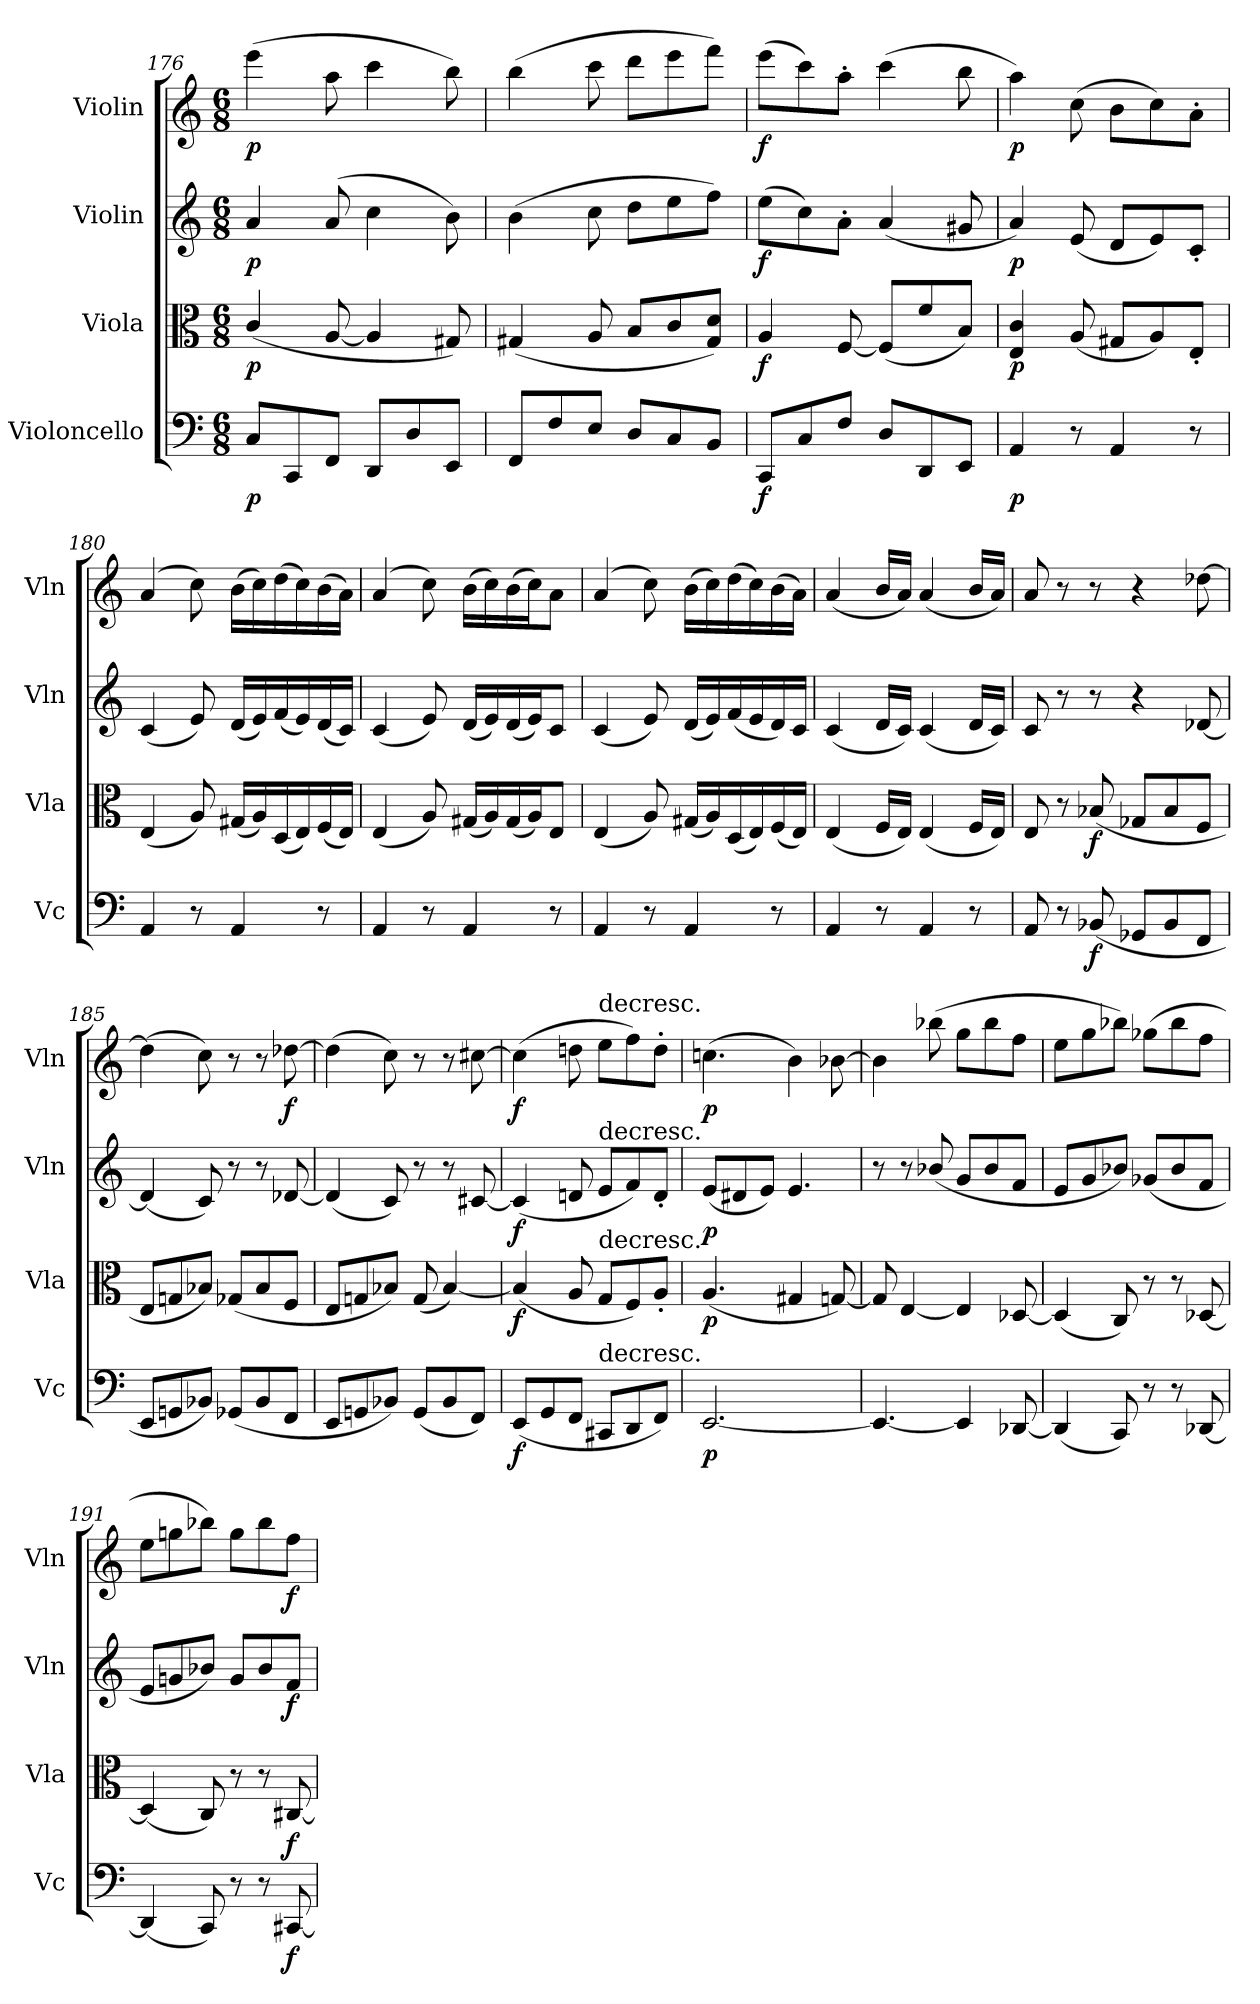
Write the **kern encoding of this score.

**kern	**dynam	**kern	**dynam	**kern	**dynam	**kern	**dynam
*part4	*part4	*part3	*part3	*part2	*part2	*part1	*part1
*staff4	*staff4	*staff3	*staff3	*staff2	*staff2	*staff1	*staff1
*I"Violoncello	*	*I"Viola	*	*I"Violin	*	*I"Violin	*
*I'Vc	*	*I'Vla	*	*I'Vln	*	*I'Vln	*
*clefF4	*	*clefC3	*	*clefG2	*	*clefG2	*
*k[]	*	*k[]	*	*k[]	*	*k[]	*
*a:	*	*a:	*	*a:	*	*a:	*
*M6/8	*	*M6/8	*	*M6/8	*	*M6/8	*
=176	=176	=176	=176	=176	=176	=176	=176
8C/L	p	(4c/	p	4a/	p	(4eee\	p
8CC/	.	.	.	.	.	.	.
8FF/J	.	[8A/	.	(8a/	.	8aa\	.
8DD/L	.	4A/]	.	4cc\	.	4ccc\	.
8D/	.	.	.	.	.	.	.
8EE/J	.	8G#X/)	.	8b\)	.	8bb\)	.
=177	=177	=177	=177	=177	=177	=177	=177
8FF/L	.	(4G#X/	.	(4b\	.	(4bb\	.
8F/	.	.	.	.	.	.	.
8E/J	.	8A/	.	8cc\	.	8ccc\	.
8D/L	.	8B/L	.	8dd\L	.	8ddd\L	.
8C/	.	8c/	.	8ee\	.	8eee\	.
8BB/J	.	8G#/ 8d/J)	.	8ff\J)	.	8fff\J)	.
=178	=178	=178	=178	=178	=178	=178	=178
8CC/L	f	4A/	f	(8ee\L	f	(8eee\L	f
8C/	.	.	.	8cc\)	.	8ccc\)	.
8F/J	.	[8F/	.	8a'\J	.	8aa'\J	.
8D/L	.	(8F/L]	.	(4a/	.	(4ccc\	.
8DD/	.	8f/	.	.	.	.	.
8EE/J	.	8B/J)	.	8g#X/	.	8bb\	.
=179	=179	=179	=179	=179	=179	=179	=179
4AA/	p	4E/ 4c/	p	4a/)	p	4aa\)	p
8r	.	(8A/	.	(8e/	.	(8cc\	.
4AA/	.	8G#X/L	.	8d/L	.	8b\L	.
.	.	8A/)	.	8e/)	.	8cc\)	.
8r	.	8E'/J	.	8c'/J	.	8a'\J	.
=180	=180	=180	=180	=180	=180	=180	=180
4AA/	.	(4E/	.	(4c/	.	(4a/	.
8r	.	8A/)	.	8e/)	.	8cc\)	.
4AA/	.	(16G#X/LL	.	(16d/LL	.	(16b\LL	.
.	.	16A/)	.	16e/)	.	16cc\)	.
.	.	(16D/	.	(16f/	.	(16dd\	.
.	.	16E/)	.	16e/)	.	16cc\)	.
8r	.	(16F/	.	(16d/	.	(16b\	.
.	.	16E/JJ)	.	16c/JJ)	.	16a\JJ)	.
=181	=181	=181	=181	=181	=181	=181	=181
4AA/	.	(4E/	.	(4c/	.	(4a/	.
8r	.	8A/)	.	8e/)	.	8cc\)	.
4AA/	.	(16G#X/LL	.	(16d/LL	.	(16b\LL	.
.	.	16A/)	.	16e/)	.	16cc\)	.
.	.	(16G#/	.	(16d/	.	(16b\	.
.	.	16A/J)	.	16e/J)	.	16cc\J)	.
8r	.	8E/J	.	8c/J	.	8a\J	.
=182	=182	=182	=182	=182	=182	=182	=182
4AA/	.	(4E/	.	(4c/	.	(4a/	.
8r	.	8A/)	.	8e/)	.	8cc\)	.
4AA/	.	(16G#X/LL	.	(16d/LL	.	(16b\LL	.
.	.	16A/)	.	16e/)	.	16cc\)	.
.	.	(16D/	.	(16f/	.	(16dd\	.
.	.	16E/)	.	16e/	.	16cc\)	.
8r	.	(16F/	.	16d/)	.	(16b\	.
.	.	16E/JJ)	.	16c/JJ	.	16a\JJ)	.
=183	=183	=183	=183	=183	=183	=183	=183
4AA/	.	(4E/	.	(4c/	.	(4a/	.
8r	.	16F/LL	.	16d/LL	.	16b/LL	.
.	.	16E/JJ)	.	16c/JJ)	.	16a/JJ)	.
4AA/	.	(4E/	.	(4c/	.	(4a/	.
8r	.	16F/LL	.	16d/LL	.	16b/LL	.
.	.	16E/JJ)	.	16c/JJ)	.	16a/JJ)	.
=184	=184	=184	=184	=184	=184	=184	=184
8AA/	.	8E/	.	8c/	.	8a/	.
8r	.	8r	.	8r	.	8r	.
(8BB-X/	f	(8B-X/	f	8r	.	8r	.
8GG-X/L	.	8G-X/L	.	4r	.	4r	.
8BB-/	.	8B-/	.	.	.	.	.
8FF/J	.	8F/J	.	[8d-X/	.	[8dd-X\	.
=185	=185	=185	=185	=185	=185	=185	=185
8EE/L	.	8E/L	.	(4d-/]	.	(4dd-\]	.
8GGn/	.	8Gn/	.	.	.	.	.
8BB-X/J)	.	8B-X/J)	.	8c/)	.	8cc\)	.
(8GG-X/L	.	(8G-X/L	.	8r	.	8r	.
8BB-/	.	8B-/	.	8r	.	8r	.
8FF/J	.	8F/J	.	[8d-X/	.	[8dd-X\	f
=186	=186	=186	=186	=186	=186	=186	=186
8EE/L	.	8E/L	.	(4d-/]	.	(4dd-\]	.
8GGn/	.	8Gn/	.	.	.	.	.
8BB-X/J)	.	8B-X/J)	.	8c/)	.	8cc\)	.
(8GG/L	.	(8G/	.	8r	.	8r	.
8BB-/	.	[4B-/)	.	8r	.	8r	.
8FF/J)	.	.	.	[8c#X/	.	[8cc#X\	.
=187	=187	=187	=187	=187	=187	=187	=187
(8EE/L	f	(4B-/]	f	(4c#/]	f	(4cc#\]	f
8GG/	.	.	.	.	.	.	.
8FF/J	.	8A/	.	8dn/	.	8ddn\	.
!	!	!	!	!	!	!LO:TX:t=decresc.	!
!	!	!	!	!LO:TX:t=decresc.	!	!	!
!	!	!LO:TX:t=decresc.	!	!	!	!	!
!LO:TX:t=decresc.	!	!	!	!	!	!	!
8CC#X/L	.	8G/L	.	8e/L	.	8ee\L	.
8DD/	.	8F/)	.	8f/)	.	8ff\)	.
8FF/J)	.	8A'/J	.	8d'/J	.	8dd'\J	.
=188	=188	=188	=188	=188	=188	=188	=188
[2.EE/	p	(4.A/	p	(8e/L	p	(4.ccn\	p
.	.	.	.	8d#X/	.	.	.
.	.	.	.	8e/J)	.	.	.
.	.	4G#X/	.	4.e/	.	4b\)	.
.	.	[8Gn/)	.	.	.	[8b-X\	.
=189	=189	=189	=189	=189	=189	=189	=189
4.EE/_	.	8G/]	.	8r	.	4b-\]	.
.	.	[4E/	.	8r	.	.	.
.	.	.	.	(8b-X/	.	(8bb-X\	.
4EE/]	.	4E/]	.	8g/L	.	8gg\L	.
.	.	.	.	8b-/	.	8bb-\	.
[8DD-X/	.	[8D-X/	.	8f/J	.	8ff\J	.
=190	=190	=190	=190	=190	=190	=190	=190
(4DD-/]	.	(4D-/]	.	8e/L	.	8ee\L	.
.	.	.	.	8g/	.	8gg\	.
8CC/)	.	8C/)	.	8b-X/J)	.	8bb-X\J)	.
8r	.	8r	.	(8g-X/L	.	(8gg-X\L	.
8r	.	8r	.	8b-/	.	8bb-\	.
[8DD-X/	.	[8D-X/	.	8f/J	.	8ff\J	.
=191	=191	=191	=191	=191	=191	=191	=191
(4DD-/]	.	(4D-/]	.	8e/L	.	8ee\L	.
.	.	.	.	8gn/	.	8ggn\	.
8CC/)	.	8C/)	.	8b-X/J)	.	8bb-X\J)	.
8r	.	8r	.	8g/L	.	8gg\L	.
8r	.	8r	.	8b-/	.	8bb-\	.
[8CC#X/	f	[8C#X/	f	8f/J	f	8ff\J	f
=	=	=	=	=	=	=	=
*-	*-	*-	*-	*-	*-	*-	*-
